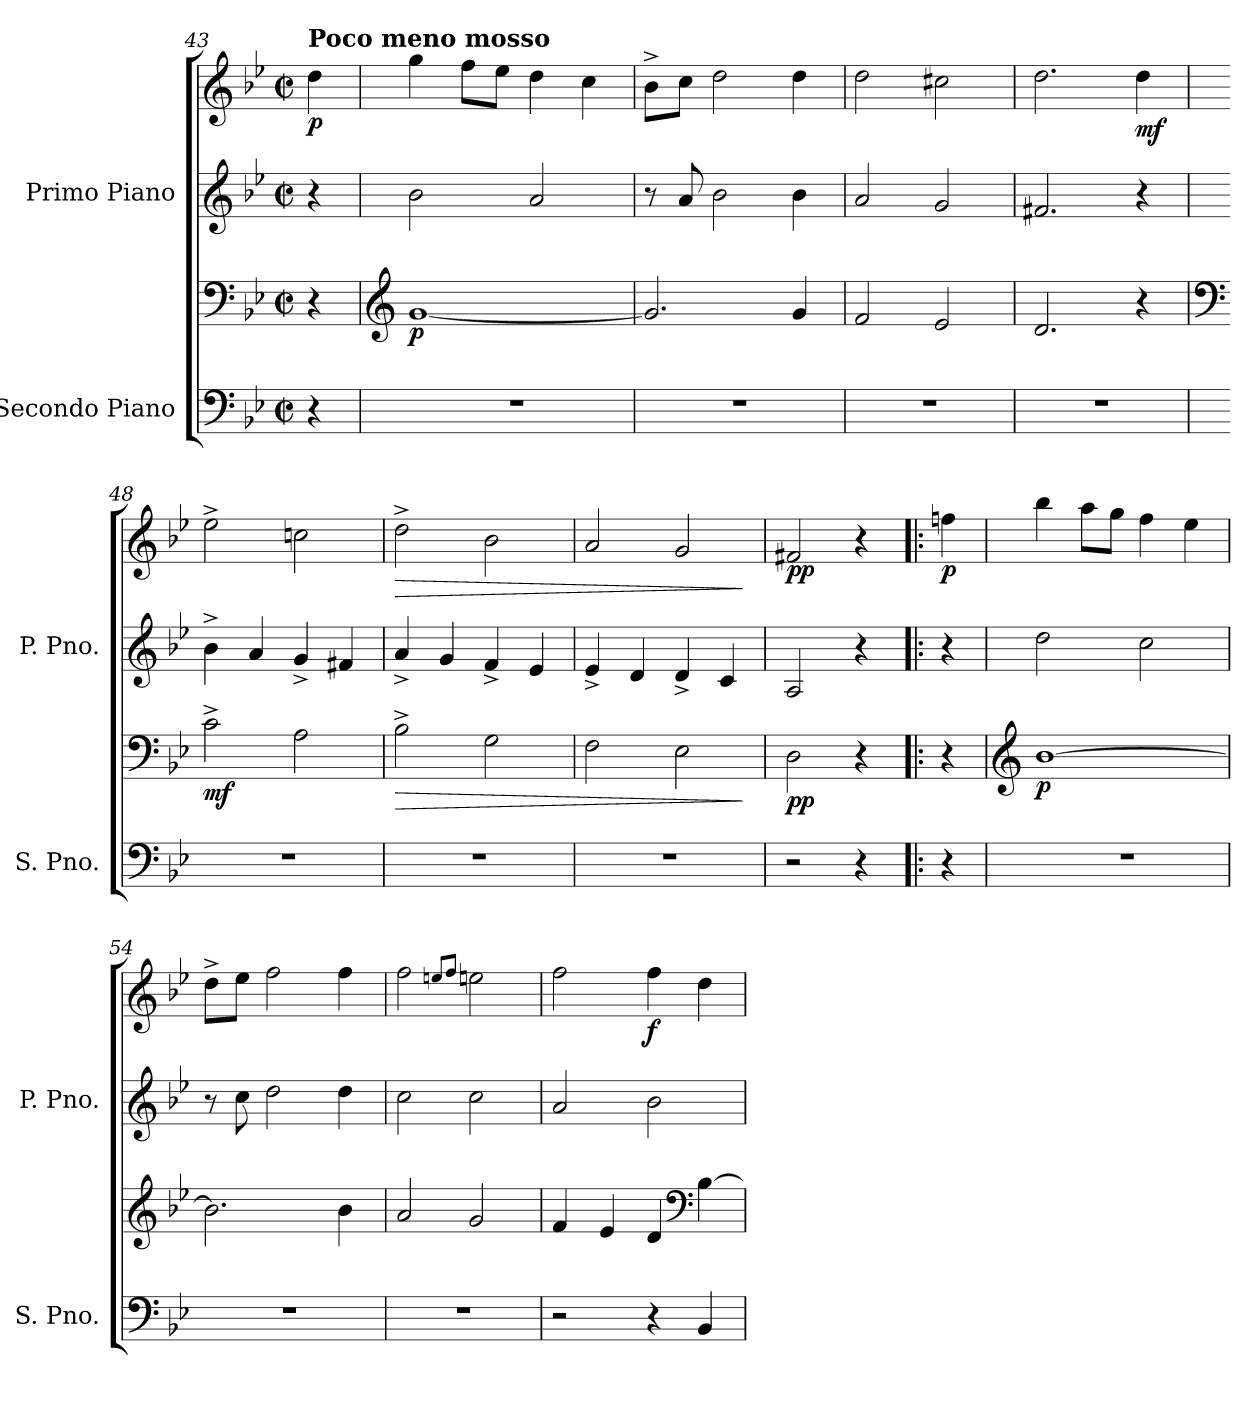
**kern	**kern	**dynam	**kern	**kern	**dynam
*part2	*part2	*part2	*part1	*part1	*part1
*staff4	*staff3	*staff3/4	*staff2	*staff1	*staff1/2
*I"Secondo Piano	*	*	*I"Primo Piano	*	*
*I'S. Pno.	*	*	*I'P. Pno.	*	*
!!LO:PB:g=z
*clefF4	*clefF4	*	*clefG2	*clefG2	*
*k[b-e-]	*k[b-e-]	*	*k[b-e-]	*k[b-e-]	*
*M2/2	*M2/2	*	*M2/2	*M2/2	*
*met(c|)	*met(c|)	*	*met(c|)	*met(c|)	*
=43	=43	=43	=43	=43	=43
!	!	!	!	!LO:TX:a:B:t=Poco meno mosso	!
!	!	!	!	!	!LO:DY:b
4r	4r	.	4r	4dd\	p
=44	=44	=44	=44	=44	=44
*	*clefG2	*	*	*	*
!	!	!LO:DY:b	!	!	!
1r	[1g	p	2b-\	4gg\	.
.	.	.	.	8ff\L	.
.	.	.	.	8ee-\J	.
.	.	.	2a/	4dd\	.
.	.	.	.	4cc\	.
=45	=45	=45	=45	=45	=45
1r	2.g/]	.	8r	8b-^\L	.
.	.	.	8a/	8cc\J	.
.	.	.	2b-\	2dd\	.
.	4g/	.	4b-\	4dd\	.
=46	=46	=46	=46	=46	=46
1r	2f/	.	2a/	2dd\	.
.	2e-/	.	2g/	2cc#X\	.
=47	=47	=47	=47	=47	=47
1r	2.d/	.	2.f#X/	2.dd\	.
!	!	!	!	!	!LO:DY:b
.	4r	.	4r	4dd\	mf
=48	=48	=48	=48	=48	=48
*	*clefF4	*	*	*	*
!	!	!LO:DY:b	!	!	!
1r	2c^\	mf	4b-^\	2ee-^\	.
.	.	.	4a/	.	.
.	2A\	.	4g^/	2ccn\	.
.	.	.	4f#X/	.	.
=49	=49	=49	=49	=49	=49
!	!	!LO:HP:b	!	!	!LO:HP:b
1r	2B-^\	>	4a^/	2dd^\	>
.	.	.	4g/	.	.
.	2G\	.	4f^/	2b-\	.
.	.	.	4e-/	.	.
!!LO:LB:g=z
=50	=50	=50	=50	=50	=50
1r	2F\	.	4e-^/	2a/	.
.	.	.	4d/	.	.
.	2E-\	.	4d^/	2g/	.
.	.	.	4c/	.	.
.	.	]	.	.	]
=51	=51	=51	=51	=51	=51
!	!	!LO:DY:b	!	!	!LO:DY:b
2r	2D\	pp	2A/	2f#X/	pp
4r	4r	.	4r	4r	.
=52!|:	=52!|:	=52!|:	=52!|:	=52!|:	=52!|:
!	!	!	!	!	!LO:DY:b
4r	4r	.	4r	4ffn\	p
=53	=53	=53	=53	=53	=53
*	*clefG2	*	*	*	*
!	!	!LO:DY:b	!	!	!
1r	[1b-	p	2dd\	4bb-\	.
.	.	.	.	8aa\L	.
.	.	.	.	8gg\J	.
.	.	.	2cc\	4ff\	.
.	.	.	.	4ee-\	.
=54	=54	=54	=54	=54	=54
1r	2.b-\]	.	8r	8dd^\L	.
.	.	.	8cc\	8ee-\J	.
.	.	.	2dd\	2ff\	.
.	4b-\	.	4dd\	4ff\	.
=55	=55	=55	=55	=55	=55
1r	2a/	.	2cc\	2ff\	.
.	.	.	.	8qeen/L	.
.	.	.	.	8qff/J	.
.	2g/	.	2cc\	2een\	.
!!LO:LB:g=z
=56	=56	=56	=56	=56	=56
2r	4f/	.	2a/	2ff\	.
.	4e-/	.	.	.	.
!	!	!	!	!	!LO:DY:b
4r	4d/	.	2b-\	4ff\	f
*	*clefF4	*	*	*	*
4BB-/	[4B-\	.	.	4dd\	.
=	=	=	=	=	=
*-	*-	*-	*-	*-	*-
